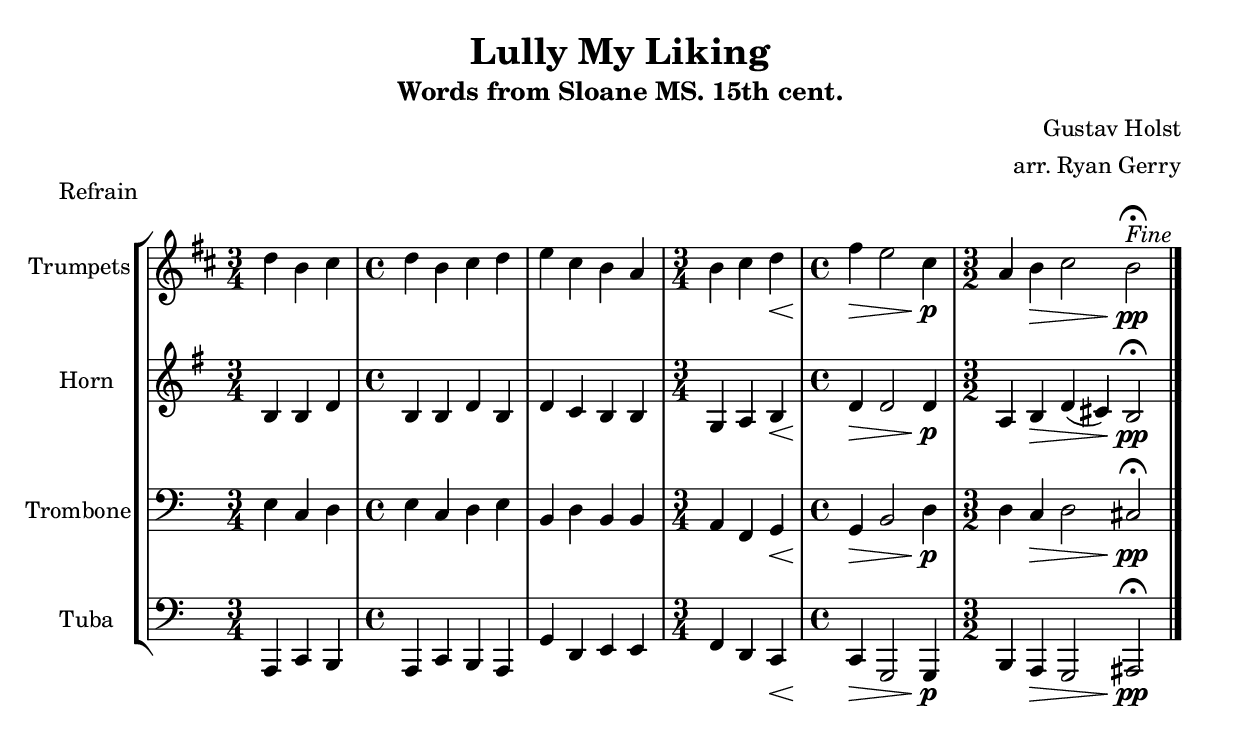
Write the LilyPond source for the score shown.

\version "2.24.3"

global= {
  \key c \major
}

% TODO: lyrics
trumpets = \new Voice { \transpose bes c'
    \relative c'' {
      \time 3/4 c4 a b
    | \time 4/4 c a b c
    | d b a g
    | \time 3/4 a b c\<
    | \time 4/4 e\> d2 b4\p
    | \time 3/2 g4 a\> b2 a\pp\fermata^\markup{\italic Fine}
    \bar "|."
  }
}

horn = \new Voice { \transpose f c
    \relative c' {
      \time 3/4 e4 e g
    | \time 4/4 e e g e
    | g f e e
    | \time 3/4 c d e\<
    | \time 4/4 g\> g2 g4\p
    | \time 3/2 d4 e\> g (fis) e2\pp\fermata
    \bar "|."
  }
}

trombone = \new Voice \relative c {
  \clef bass
    \time 3/4 e4 c d
  | \time 4/4 e c d e
  | b d b b
  | \time 3/4 a f g\<
  | \time 4/4 g\> b2 d4\p
  | \time 3/2 d4 c\> d2 cis\pp\fermata
  \bar "|."
}

tuba = \new Voice \relative c, {
  \clef bass
    \time 3/4 a4 c b
  | \time 4/4 a c b a
  | g' d e e
  | \time 3/4 f d c\<
  | \time 4/4 c\> g2 g4\p
  | \time 3/2 b a\> g2 ais\pp\fermata
  \bar "|."
}

\score {
  \header {
    piece = "Refrain"
  }
  % TODO: tempo mark
  \new StaffGroup <<
    \new Staff \with { instrumentName = "Trumpets" }
    << \key d \major \trumpets >>
    \new Staff \with { instrumentName = "Horn" }
    << \key g \major \horn >>
    \new Staff \with { instrumentName = "Trombone" }
    << \global \trombone >>
    \new Staff \with { instrumentName = "Tuba" }
    << \global \tuba >>
  >>
  \layout { }
  \midi { }
}

\header {
  title  = "Lully My Liking"
  subtitle = "Words from Sloane MS. 15th cent."
  composer = "Gustav Holst"
  arranger = "arr. Ryan Gerry"
}
